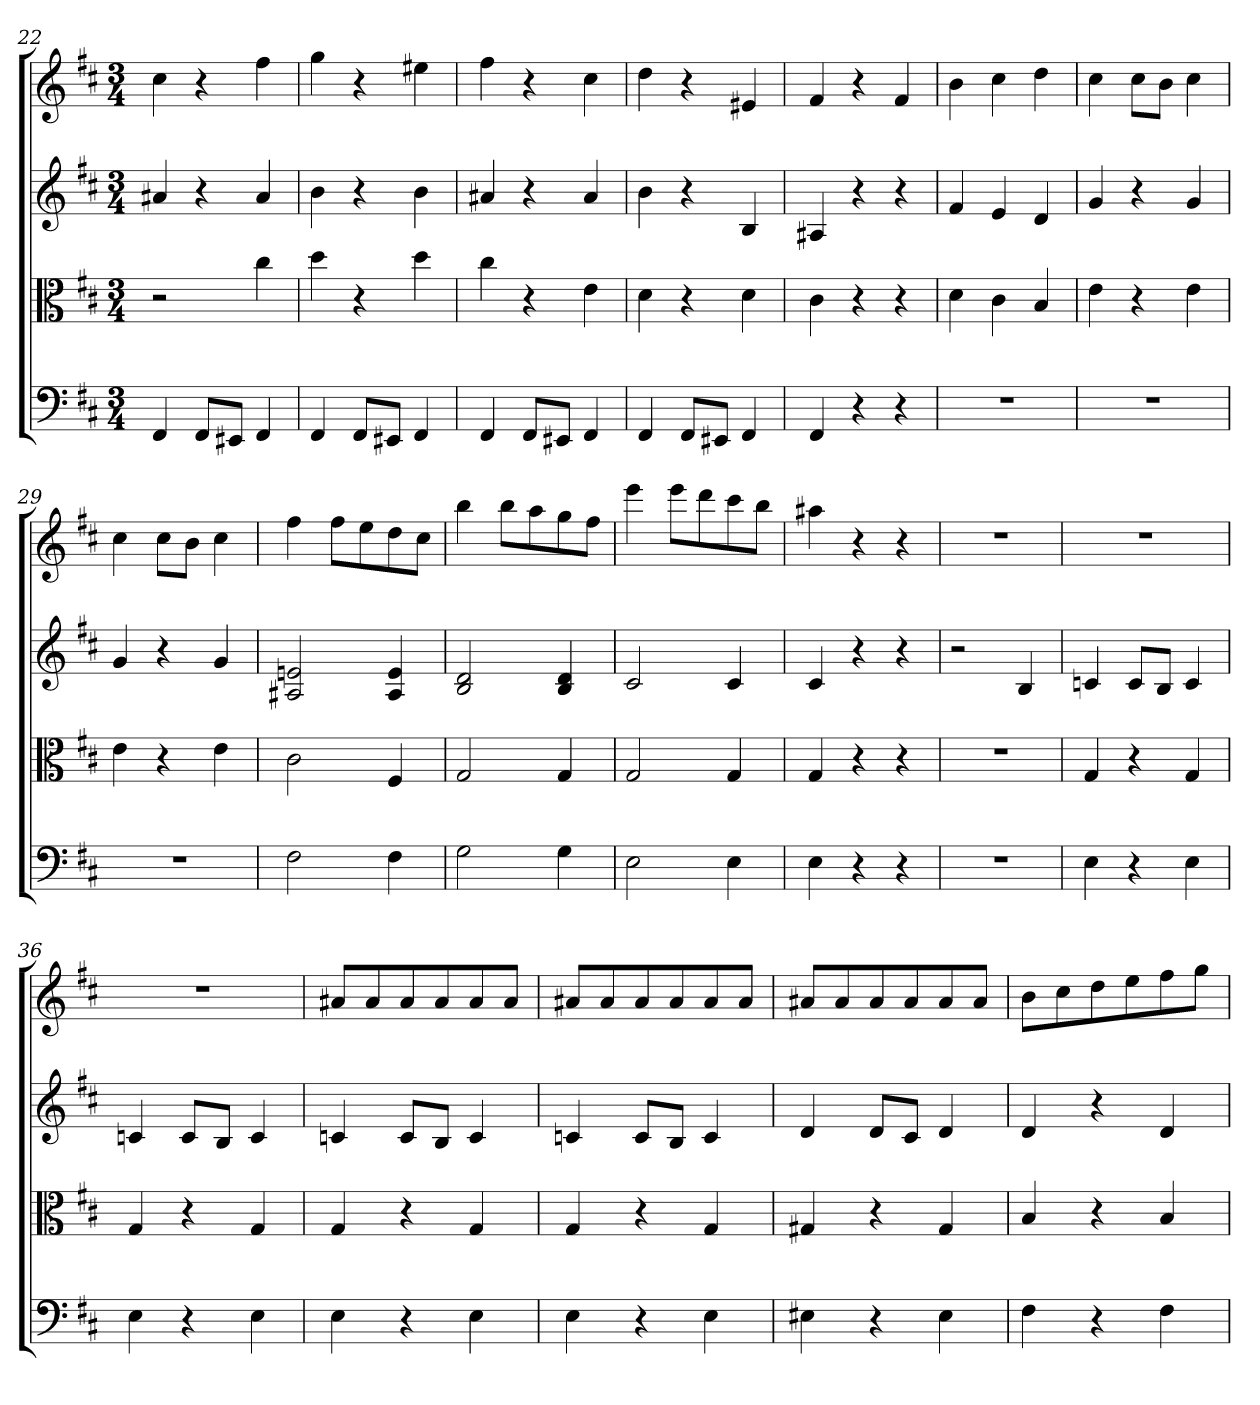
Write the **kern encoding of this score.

**kern	**kern	**kern	**kern
*part4	*part3	*part2	*part1
*staff4	*staff3	*staff2	*staff1
*clefF4	*clefC3	*clefG2	*clefG2
*k[f#c#]	*k[f#c#]	*k[f#c#]	*k[f#c#]
*b:	*b:	*b:	*b:
*M3/4	*M3/4	*M3/4	*M3/4
=22	=22	=22	=22
4FF#/	2r	4a#X/	4cc#\
8FF#/L	.	4r	4r
8EE#X/J	.	.	.
4FF#/	4cc#\	4a#/	4ff#\
=23	=23	=23	=23
4FF#/	4dd\	4b\	4gg\
8FF#/L	4r	4r	4r
8EE#X/J	.	.	.
4FF#/	4dd\	4b\	4ee#X\
=24	=24	=24	=24
4FF#/	4cc#\	4a#X/	4ff#\
8FF#/L	4r	4r	4r
8EE#X/J	.	.	.
4FF#/	4e\	4a#/	4cc#\
=25	=25	=25	=25
4FF#/	4d\	4b\	4dd\
8FF#/L	4r	4r	4r
8EE#X/J	.	.	.
4FF#/	4d\	4B/	4e#X/
=26	=26	=26	=26
4FF#/	4c#\	4A#X/	4f#/
4r	4r	4r	4r
4r	4r	4r	4f#/
=27	=27	=27	=27
2.r	4d\	4f#/	4b\
.	4c#\	4e/	4cc#\
.	4B/	4d/	4dd\
=28	=28	=28	=28
2.r	4e\	4g/	4cc#\
.	4r	4r	8cc#\L
.	.	.	8b\J
.	4e\	4g/	4cc#\
=29	=29	=29	=29
2.r	4e\	4g/	4cc#\
.	4r	4r	8cc#\L
.	.	.	8b\J
.	4e\	4g/	4cc#\
=30	=30	=30	=30
2F#\	2c#\	2A#X/ 2en/	4ff#\
.	.	.	8ff#\L
.	.	.	8ee\
4F#\	4F#/	4A#/ 4e/	8dd\
.	.	.	8cc#\J
=31	=31	=31	=31
2G\	2G/	2B/ 2d/	4bb\
.	.	.	8bb\L
.	.	.	8aa\
4G\	4G/	4B/ 4d/	8gg\
.	.	.	8ff#\J
=32	=32	=32	=32
2E\	2G/	2c#/	4eee\
.	.	.	8eee\L
.	.	.	8ddd\
4E\	4G/	4c#/	8ccc#\
.	.	.	8bb\J
=33	=33	=33	=33
4E\	4G/	4c#/	4aa#X\
4r	4r	4r	4r
4r	4r	4r	4r
=34	=34	=34	=34
2.r	2.r	2r	2.r
.	.	4B/	.
=35	=35	=35	=35
4E\	4G/	4cn/	2.r
4r	4r	8c/L	.
.	.	8B/J	.
4E\	4G/	4c/	.
=36	=36	=36	=36
4E\	4G/	4cn/	2.r
4r	4r	8c/L	.
.	.	8B/J	.
4E\	4G/	4c/	.
=37	=37	=37	=37
4E\	4G/	4cn/	8a#X/L
.	.	.	8a#/
4r	4r	8c/L	8a#/
.	.	8B/J	8a#/
4E\	4G/	4c/	8a#/
.	.	.	8a#/J
=38	=38	=38	=38
4E\	4G/	4cn/	8a#X/L
.	.	.	8a#/
4r	4r	8c/L	8a#/
.	.	8B/J	8a#/
4E\	4G/	4c/	8a#/
.	.	.	8a#/J
=39	=39	=39	=39
4E#X\	4G#X/	4d/	8a#X/L
.	.	.	8a#/
4r	4r	8d/L	8a#/
.	.	8c#/J	8a#/
4E#\	4G#/	4d/	8a#/
.	.	.	8a#/J
=40	=40	=40	=40
4F#\	4B/	4d/	8b\L
.	.	.	8cc#\
4r	4r	4r	8dd\
.	.	.	8ee\
4F#\	4B/	4d/	8ff#\
.	.	.	8gg\J
=	=	=	=
*-	*-	*-	*-
